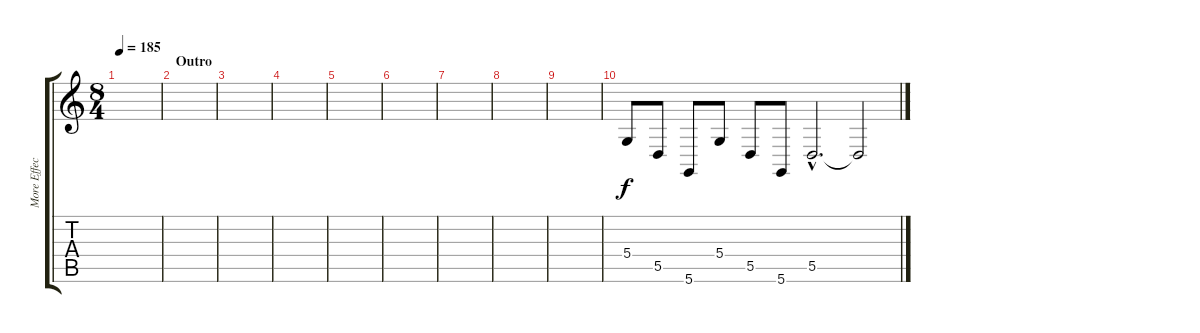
\track ("More Effects (Jay? Maybe)" "More Effec") {instrument telephonering}
\staff {score tabs}
\tuning (E4 B3 G3 D3 A2 D2) {hide}
\ts (8 4)
\tempo 185
\clef g2
\ks c
|
\section ("" "Outro")
|
|
|
|
|
|
|
|
5.4.8{dy f} 5.5.8 5.6.8 5.4.8 5.5.8 5.6.8 5.5{hac}.2{d} 5.5{t}.2
